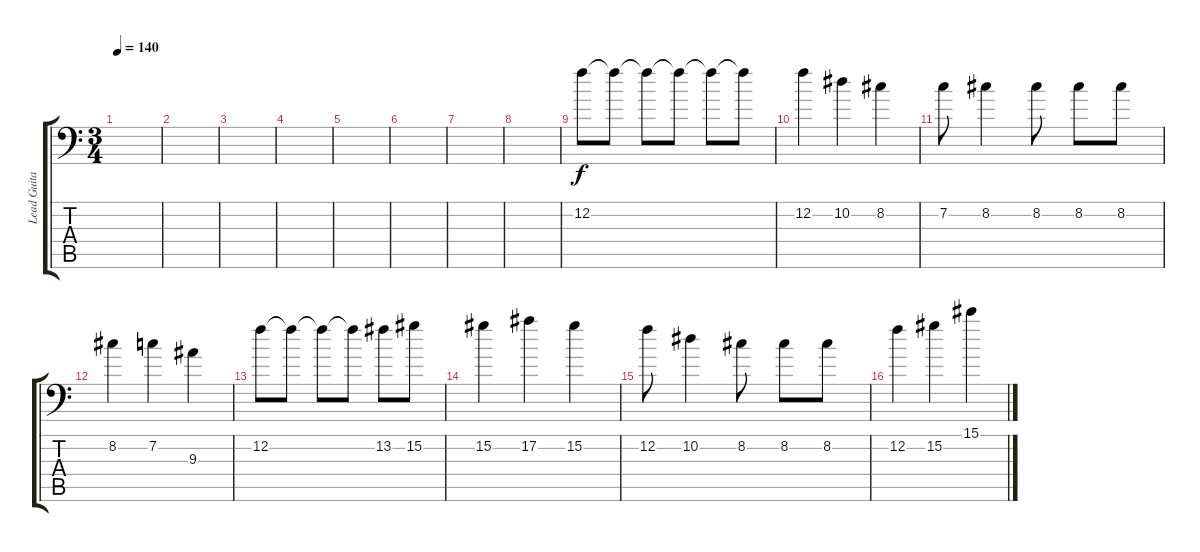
\track ("Lead Guitar III" "Lead Guita") {instrument distortionguitar}
\staff {score tabs}
\tuning (Bb3 F3 Db3 Ab2 Eb2 Bb1) {hide}
\ts (3 4)
\tempo 140
\clef f4
\ks c
|
|
|
|
|
|
|
|
12.2.8 12.2{t}.8 12.2{t}.8 12.2{t}.8 12.2{t}.8 12.2{t}.8 |
12.2.4 10.2.4 8.2.4 |
7.2.8 8.2.4 8.2.8 8.2.8 8.2.8 |
8.2.4 7.2.4 9.3.4 |
12.2.8 12.2{t}.8 12.2{t}.8 12.2{t}.8 13.2.8 15.2.8 |
15.2.4 17.2.4 15.2.4 |
12.2.8 10.2.4 8.2.8 8.2.8 8.2.8 |
12.2.4 15.2.4 15.1.4
